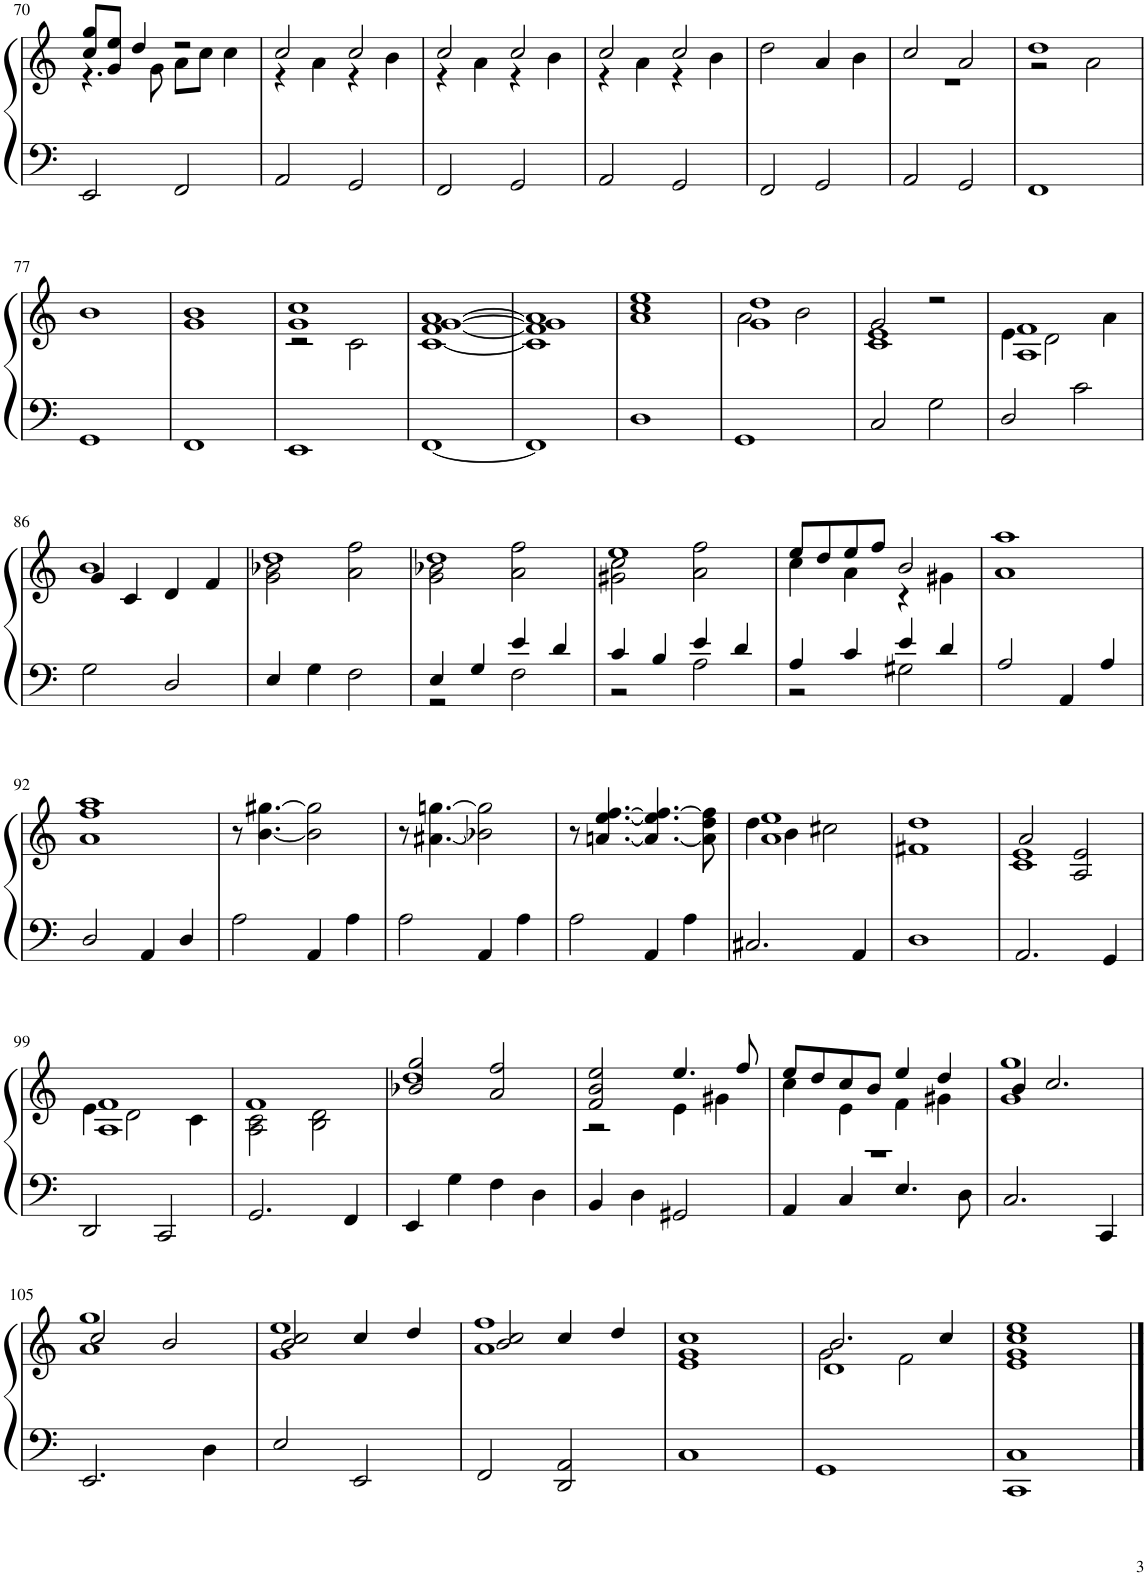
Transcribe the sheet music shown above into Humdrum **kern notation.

**kern	**kern
*part1	*part1
*staff2	*staff1
*I"Pipe Organ	*
*I'Org.	*
!!LO:PB:g=z
*clefF4	*clefG2
*k[]	*k[]
*M4/4	*M4/4
=70	=70
*	*^
2EE/	8cc/ 8gg/L	4.r
.	8g/ 8ee/J	.
.	4dd/	.
.	.	8g\
2FF/	2r	8a\L
.	.	8cc\J
.	.	4cc\
=71	=71	=71
2AA/	2cc/	4r
.	.	4a\
2GG/	2cc/	4r
.	.	4b\
=72	=72	=72
2FF/	2cc/	4r
.	.	4a\
2GG/	2cc/	4r
.	.	4b\
=73	=73	=73
2AA/	2cc/	4r
.	.	4a\
2GG/	2cc/	4r
.	.	4b\
*	*v	*v
=74	=74
2FF/	2dd\
2GG/	4a/
.	4b\
=75	=75
*	*^
2AA/	2cc/	1r
2GG/	2a/	.
=76	=76	=76
1FF	1dd	2r
.	.	2a\
*	*v	*v
!!LO:LB:g=z
=77	=77
1GG	1b
=78	=78
1FF	1g 1b
=79	=79
*	*^
1EE	1g 1cc	2r
.	.	2c\
*	*v	*v
=80	=80
[1FF	[1c [1f [1g [1a
=81	=81
1FF]	1c] 1f] 1g] 1a]
=82	=82
1D	1a 1cc 1ee
=83	=83
*	*^
1GG	1g 1dd	2a\
.	.	2b\
=84	=84	=84
*k[]	*k[]	*
2C/	2g/	1c 1e
2G\	2r	.
=85	=85	=85
2D/	1A 1f	4e\
.	.	2d\
2c\	.	.
.	.	4a\
!!LO:LB:g=z	!!
=86	=86	=86
2G\	4g/	1b
.	4c/	.
2D/	4d/	.
.	4f/	.
=87	=87	=87
4E/	1dd	2g\ 2b-X\
4G\	.	.
2F\	.	2a\ 2ff\
=88	=88	=88
*^	*	*
4E/	2r	1dd	2g\ 2b-X\
4G/	.	.	.
4e/	2F\	.	2a\ 2ff\
4d/	.	.	.
=89	=89	=89	=89
4c/	2r	1ee	2g#X\ 2cc\
4B/	.	.	.
4e/	2A\	.	2a\ 2ff\
4d/	.	.	.
=90	=90	=90	=90
4A/	2r	8ee/L	4cc\
.	.	8dd/	.
4c/	.	8ee/	4a\
.	.	8ff/J	.
4e/	2G#X\	2b/	4r
4d/	.	.	4g#X\
*v	*v	*	*
*	*v	*v
=91	=91
2A/	1a 1aa
4AA/	.
4A/	.
!!LO:LB:g=z
=92	=92
2D/	1a 1ff 1aa
4AA/	.
4D/	.
=93	=93
2A\	8r
.	[4.b\ [4.gg#X\
4AA/	2b\] 2gg#\]
4A\	.
=94	=94
2A\	8r
.	[4.a#X\ [4.ggn\
4AA/	2b-X\] 2gg\]
4A\	.
=95	=95
2A\	8r
.	[4.an/ [4.ee/ [4.ff/
4AA/	4.a/_ 4.ee/] 4.ff/_
4A\	.
.	8a\] 8dd\ 8ff\]
=96	=96
*	*^
2.C#X/	1a 1ee	4dd\
.	.	4b\
.	.	2cc#X\
4AA/	.	.
*	*v	*v
=97	=97
1D	1f#X 1dd
=98	=98
*	*^
2.AA/	2a/	1c 1e
.	2A/ 2e/	.
4GG/	.	.
!!LO:LB:g=z	!!
=99	=99	=99
2DD/	1A 1f	4e\
.	.	2d\
2CC/	.	.
.	.	4c\
=100	=100	=100
2.GG/	1f	2A\ 2c\
.	.	2B\ 2d\
4FF/	.	.
=101	=101	=101
4EE/	2b-X/ 2gg/	1dd
4G\	.	.
4F\	2a/ 2ff/	.
4D\	.	.
=102	=102	=102
4BB/	2f/ 2b/ 2ee/	2r
4D\	.	.
2GG#X/	4.ee/	4e\
.	.	4g#X\
.	8ff/	.
=103	=103	=103
*	*	*^
4AA/	8ee/L	4cc\	1r
.	8dd/	.	.
4C/	8cc/	4e\	.
.	8b/J	.	.
4.E/	4ee/	4f\	.
.	4dd/	4g#X\	.
8D\	.	.	.
*	*	*v	*v
=104	=104	=104
2.C/	4b/	1g 1gg
.	2.cc/	.
4CC/	.	.
!!LO:LB:g=z	!!
=105	=105	=105
2.EE/	2cc/	1a 1gg
.	2b/	.
4D\	.	.
=106	=106	=106
2E/	2b/ 2cc/	1g 1ee
2EE/	4cc/	.
.	4dd/	.
=107	=107	=107
2FF/	2b/ 2cc/	1a 1ff
2DD/ 2AA/	4cc/	.
.	4dd/	.
*	*v	*v
=108	=108
1C	1e 1g 1cc
=109	=109
*	*^
*	*	*^
1GG	2.b/	2g\	1d
.	.	2f\	.
.	4cc/	.	.
*	*v	*v	*v
=110	=110
1CC 1C	1e 1g 1cc 1ee
==	==
*-	*-
